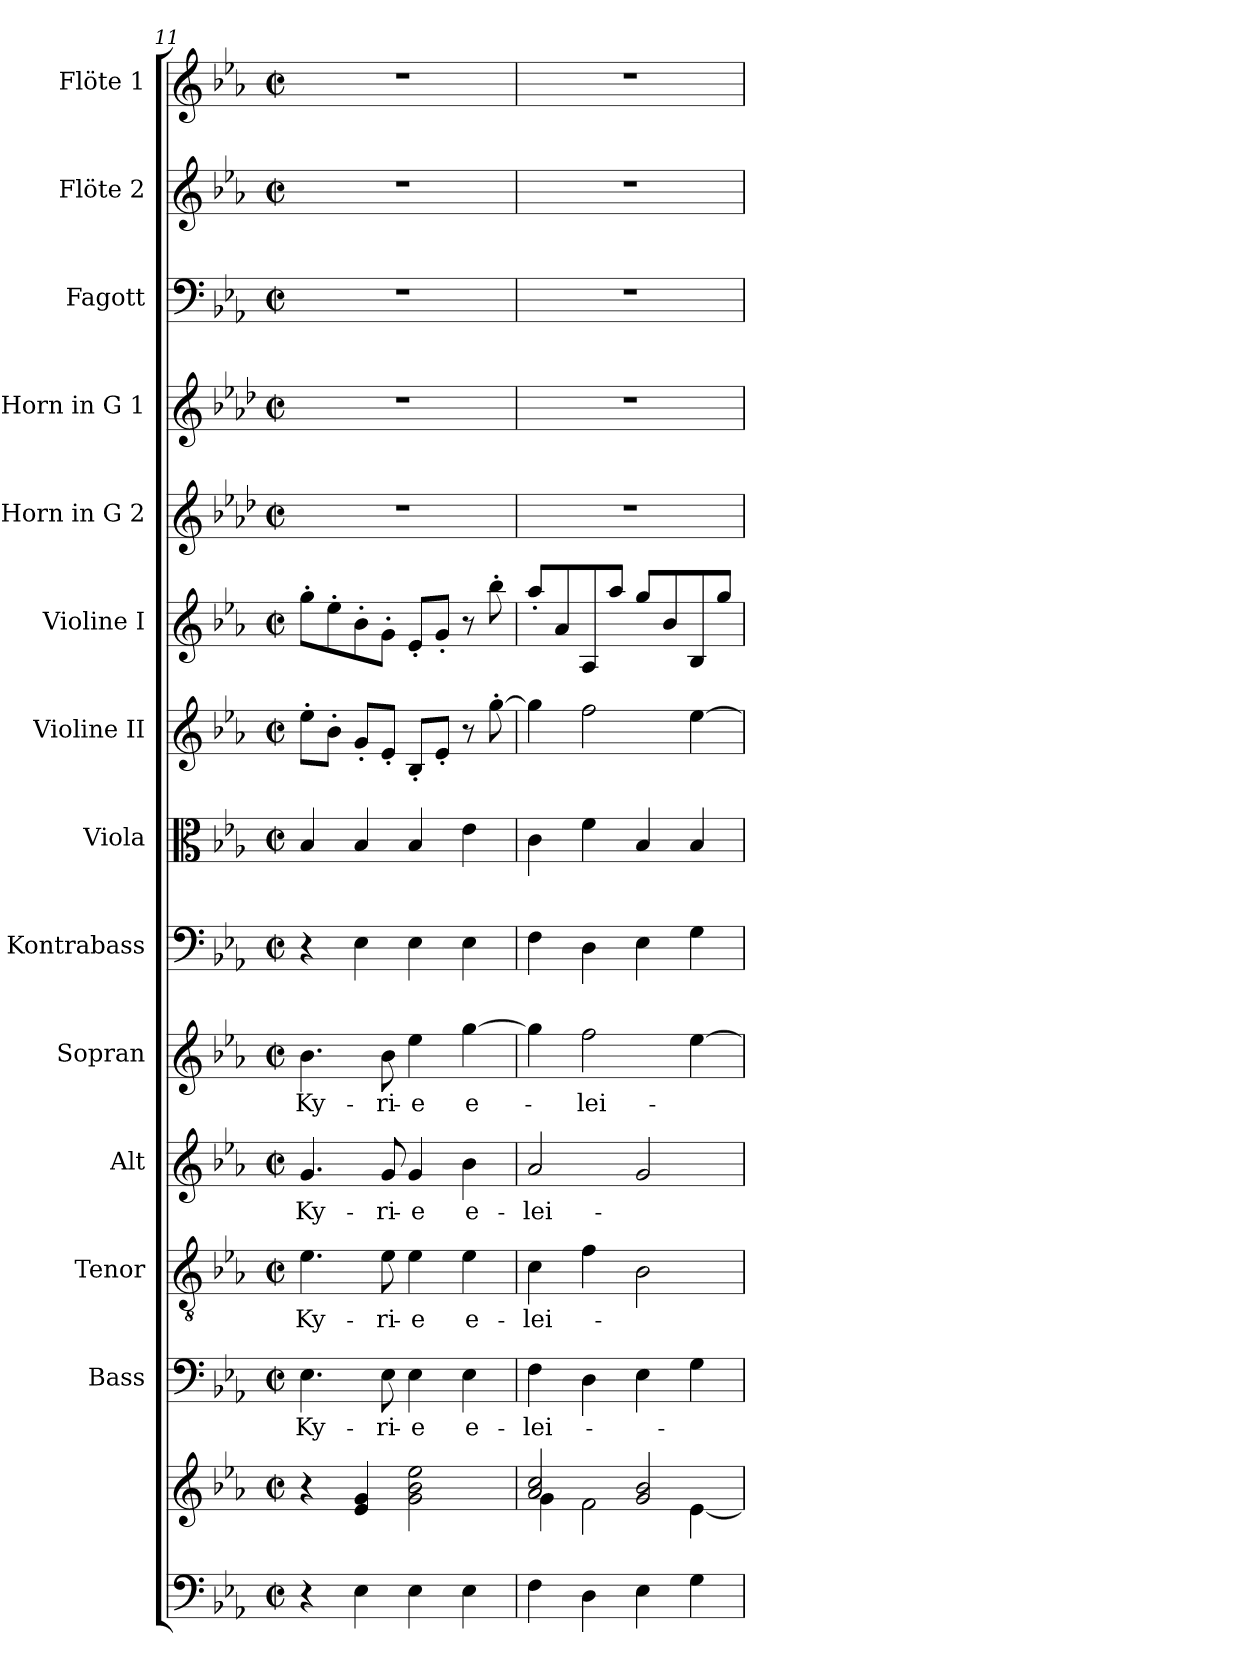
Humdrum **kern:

**kern	**kern	**kern	**text	**kern	**text	**kern	**text	**kern	**text	**kern	**kern	**kern	**kern	**kern	**kern	**kern	**kern	**kern
*part14	*part14	*part13	*part13	*part12	*part12	*part11	*part11	*part10	*part10	*part9	*part8	*part7	*part6	*part5	*part4	*part3	*part2	*part1
*staff15	*staff14	*staff13	*staff13	*staff12	*staff12	*staff11	*staff11	*staff10	*staff10	*staff9	*staff8	*staff7	*staff6	*staff5	*staff4	*staff3	*staff2	*staff1
*	*	*I"Bass	*	*I"Tenor	*	*I"Alt	*	*I"Sopran	*	*I"Kontrabass	*I"Viola	*I"Violine II	*I"Violine I	*I"Horn in G 2	*I"Horn in G 1	*I"Fagott	*I"Flöte 2	*I"Flöte 1
*	*	*I'B.	*	*I'T.	*	*I'A.	*	*I'S.	*	*I'Kb.	*I'Vla.	*I'Vl. II	*I'Vl. I	*	*	*I'Fg.	*I'Fl. 2	*I'Fl. 1
*clefF4	*clefG2	*clefF4	*	*clefGv2	*	*clefG2	*	*clefG2	*	*clefF4	*clefC3	*clefG2	*clefG2	*clefG2	*clefG2	*clefF4	*clefG2	*clefG2
*	*	*	*	*	*	*	*	*	*	*ITrd7c12	*	*	*	*ITrd3c5	*ITrd3c5	*	*	*
*k[b-e-a-]	*k[b-e-a-]	*k[b-e-a-]	*	*k[b-e-a-]	*	*k[b-e-a-]	*	*k[b-e-a-]	*	*k[b-e-a-]	*k[b-e-a-]	*k[b-e-a-]	*k[b-e-a-]	*k[b-e-a-]	*k[b-e-a-]	*k[b-e-a-]	*k[b-e-a-]	*k[b-e-a-]
*E-:	*E-:	*E-:	*	*E-:	*	*E-:	*	*E-:	*	*E-:	*E-:	*E-:	*E-:	*E-:	*E-:	*E-:	*E-:	*E-:
*M2/2	*M2/2	*M2/2	*	*M2/2	*	*M2/2	*	*M2/2	*	*M2/2	*M2/2	*M2/2	*M2/2	*M2/2	*M2/2	*M2/2	*M2/2	*M2/2
*met(c|)	*met(c|)	*met(c|)	*	*met(c|)	*	*met(c|)	*	*met(c|)	*	*met(c|)	*met(c|)	*met(c|)	*met(c|)	*met(c|)	*met(c|)	*met(c|)	*met(c|)	*met(c|)
=11	=11	=11	=11	=11	=11	=11	=11	=11	=11	=11	=11	=11	=11	=11	=11	=11	=11	=11
!	!	!	!LO:LY:b	!	!LO:LY:b	!	!LO:LY:b	!	!LO:LY:b	!	!	!	!	!	!	!	!	!
4r	4r	4.E-\	Ky-	4.e-\	Ky-	4.g/	Ky-	4.b-\	Ky-	4r	4B-/	8ee-'>\L	8gg'>\L	1r	1r	1r	1r	1r
.	.	.	.	.	.	.	.	.	.	.	.	8b-'>\J	8ee-'>\	.	.	.	.	.
4E-\	4e-/ 4g/	.	.	.	.	.	.	.	.	4EE-\	4B-/	8g'</L	8b-'>\	.	.	.	.	.
!	!	!	!LO:LY:b	!	!LO:LY:b	!	!LO:LY:b	!	!LO:LY:b	!	!	!	!	!	!	!	!	!
.	.	8E-\	-ri-	8e-\	-ri-	8g/	-ri-	8b-\	-ri-	.	.	8e-'</J	8g'>\J	.	.	.	.	.
!	!	!	!LO:LY:b	!	!LO:LY:b	!	!LO:LY:b	!	!LO:LY:b	!	!	!	!	!	!	!	!	!
4E-\	2g\ 2b-\ 2ee-\	4E-\	-e	4e-\	-e	4g/	-e	4ee-\	-e	4EE-\	4B-/	8B-'</L	8e-'</L	.	.	.	.	.
.	.	.	.	.	.	.	.	.	.	.	.	8e-'</J	8g'</J	.	.	.	.	.
!	!	!	!LO:LY:b	!	!LO:LY:b	!	!LO:LY:b	!	!LO:LY:b	!	!	!	!	!	!	!	!	!
4E-\	.	4E-\	e-	4e-\	e-	4b-\	e-	[4gg\	e-	4EE-\	4e-\	8r	8r	.	.	.	.	.
.	.	.	.	.	.	.	.	.	.	.	.	[8gg'>\	8bb-'>\	.	.	.	.	.
!!LO:PB:g=z
=12	=12	=12	=12	=12	=12	=12	=12	=12	=12	=12	=12	=12	=12	=12	=12	=12	=12	=12
*	*^	*	*	*	*	*	*	*	*	*	*	*	*	*	*	*	*	*
!	!	!	!	!LO:LY:b	!	!LO:LY:b	!	!LO:LY:b	!	!	!	!	!	!	!	!	!	!	!
4F\	2a-/ 2cc/	4g\	4F\	-lei-	4c\	-lei-	2a-/	-lei-	4gg\]	.	4FF\	4c\	4gg\]	8aa-'</L	1r	1r	1r	1r	1r
.	.	.	.	.	.	.	.	.	.	.	.	.	.	8a-/	.	.	.	.	.
!	!	!	!	!	!	!	!	!	!	!LO:LY:b	!	!	!	!	!	!	!	!	!
4D\	.	2f\	4D\	.	4f\	.	.	.	2ff\	-lei-	4DD\	4f\	2ff\	8A-/	.	.	.	.	.
.	.	.	.	.	.	.	.	.	.	.	.	.	.	8aa-/J	.	.	.	.	.
4E-\	2g/ 2b-/	.	4E-\	.	2B-\	.	2g/	.	.	.	4EE-\	4B-/	.	8gg/L	.	.	.	.	.
.	.	.	.	.	.	.	.	.	.	.	.	.	.	8b-/	.	.	.	.	.
4G\	.	[<4e-\	4G\	.	.	.	.	.	[4ee-\	.	4GG\	4B-/	[4ee-\	8B-/	.	.	.	.	.
.	.	.	.	.	.	.	.	.	.	.	.	.	.	8gg/J	.	.	.	.	.
*	*v	*v	*	*	*	*	*	*	*	*	*	*	*	*	*	*	*	*	*
=	=	=	=	=	=	=	=	=	=	=	=	=	=	=	=	=	=	=
*-	*-	*-	*-	*-	*-	*-	*-	*-	*-	*-	*-	*-	*-	*-	*-	*-	*-	*-
